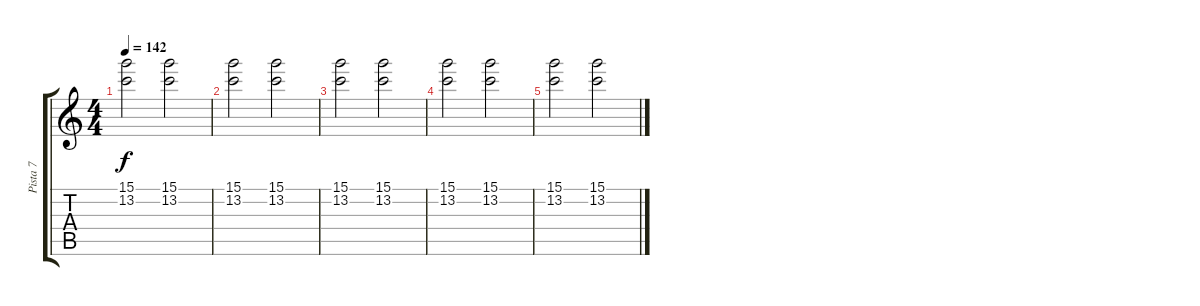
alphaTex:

\track ("Pista 7" "Pista 7") {instrument overdrivenguitar}
\staff {score tabs}
\tuning (E4 B3 G3 D3 A2 E2) {hide}
\ts (4 4)
\tempo 142
\clef g2
\ks c
(15.1 13.2).2{dy f} (15.1 13.2).2 |
(15.1 13.2).2 (15.1 13.2).2 |
(15.1 13.2).2 (15.1 13.2).2 |
(15.1 13.2).2 (15.1 13.2).2 |
(15.1 13.2).2 (15.1 13.2).2
